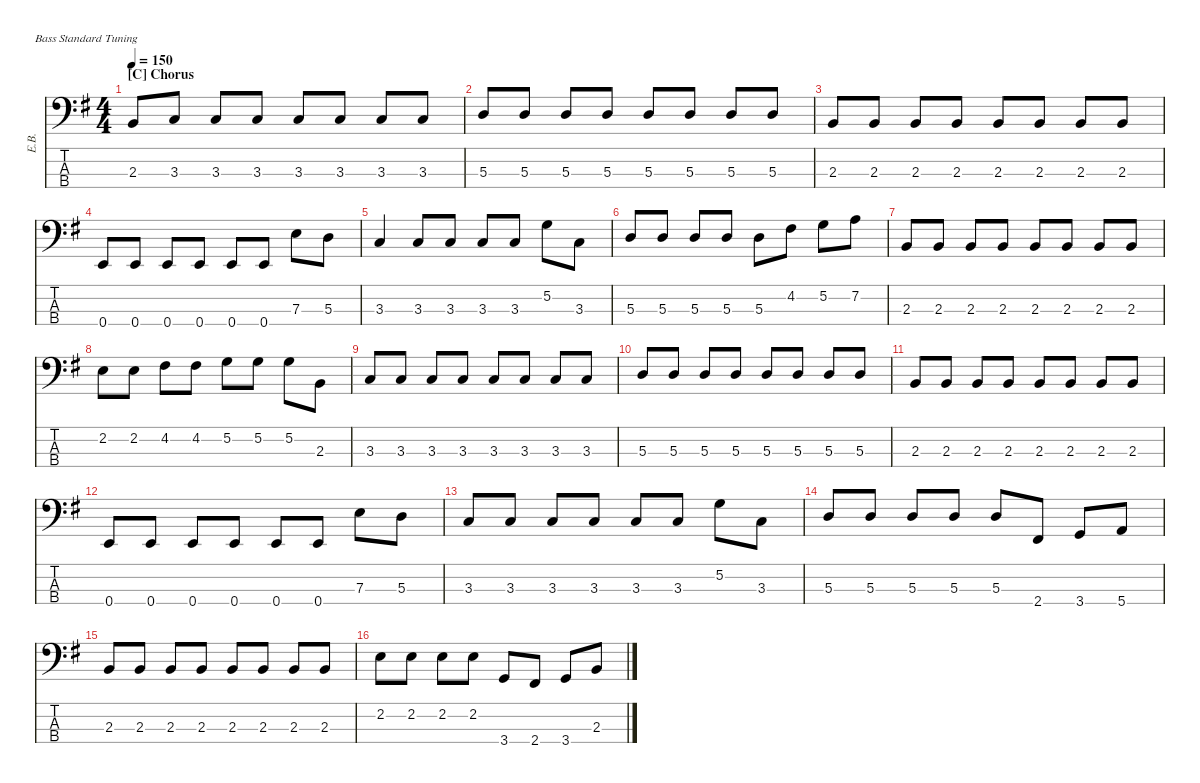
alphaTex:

\defaultSystemsLayout 4
\hideDynamics
\bracketExtendMode nobrackets
\otherSystemsTrackNameOrientation horizontal
\track ("Electric Bass" "E.B.") {defaultSystemsLayout 4 instrument electricbasspick}
\staff {score tabs}
\tuning (G2 D2 A1 E1)
\ts (4 4)
\section ("C" "Chorus")
\tempo 150
\clef f4
\scale
1.14411
\ks g
2.3{acc forcenatural}.8{dy mf beam Up} 3.3{acc forcenatural}.8{beam Up} 3.3{acc forcenatural}.8{beam Up} 3.3{acc forcenatural}.8{beam Up} 3.3{acc forcenatural}.8{beam Up} 3.3{acc forcenatural}.8{beam Up} 3.3{acc forcenatural}.8{beam Up} 3.3{acc forcenatural}.8{beam Up} |
\scale
0.951964 5.3{acc forcenatural}.8{beam Up} 5.3{acc forcenatural}.8{beam Up} 5.3{acc forcenatural}.8{beam Up} 5.3{acc forcenatural}.8{beam Up} 5.3{acc forcenatural}.8{beam Up} 5.3{acc forcenatural}.8{beam Up} 5.3{acc forcenatural}.8{beam Up} 5.3{acc forcenatural}.8{beam Up} |
\scale
0.951964 2.3{acc forcenatural}.8{beam Up} 2.3{acc forcenatural}.8{beam Up} 2.3{acc forcenatural}.8{beam Up} 2.3{acc forcenatural}.8{beam Up} 2.3{acc forcenatural}.8{beam Up} 2.3{acc forcenatural}.8{beam Up} 2.3{acc forcenatural}.8{beam Up} 2.3{acc forcenatural}.8{beam Up} |
\scale
0.951964 0.4{acc forcenatural}.8{beam Up} 0.4{acc forcenatural}.8{beam Up} 0.4{acc forcenatural}.8{beam Up} 0.4{acc forcenatural}.8{beam Up} 0.4{acc forcenatural}.8{beam Up} 0.4{acc forcenatural}.8{beam Up} 7.3{acc forcenatural}.8{beam Down} 5.3{acc forcenatural}.8{beam Down} |
\scale
1.14411 3.3{acc forcenatural}.4{beam Up} 3.3{acc forcenatural}.8{beam Up} 3.3{acc forcenatural}.8{beam Up} 3.3{acc forcenatural}.8{beam Up} 3.3{acc forcenatural}.8{beam Up} 5.2{acc forcenatural}.8{beam Down} 3.3{acc forcenatural}.8{beam Down} |
\scale
0.951964 5.3{acc forcenatural}.8{beam Up} 5.3{acc forcenatural}.8{beam Up} 5.3{acc forcenatural}.8{beam Up} 5.3{acc forcenatural}.8{beam Up} 5.3{acc forcenatural}.8{beam Down} 4.2{acc #}.8{beam Down} 5.2{acc forcenatural}.8{beam Down} 7.2{acc forcenatural}.8{beam Down} |
\scale
0.951964 2.3{acc forcenatural}.8{beam Up} 2.3{acc forcenatural}.8{beam Up} 2.3{acc forcenatural}.8{beam Up} 2.3{acc forcenatural}.8{beam Up} 2.3{acc forcenatural}.8{beam Up} 2.3{acc forcenatural}.8{beam Up} 2.3{acc forcenatural}.8{beam Up} 2.3{acc forcenatural}.8{beam Up} |
\scale
0.951964 2.2{acc forcenatural}.8{beam Down} 2.2{acc forcenatural}.8{beam Down} 4.2{acc #}.8{beam Down} 4.2{acc #}.8{beam Down} 5.2{acc forcenatural}.8{beam Down} 5.2{acc forcenatural}.8{beam Down} 5.2{acc forcenatural}.8{beam Down} 2.3{acc forcenatural}.8{beam Down} |
\scale
1.14411 3.3{acc forcenatural}.8{beam Up} 3.3{acc forcenatural}.8{beam Up} 3.3{acc forcenatural}.8{beam Up} 3.3{acc forcenatural}.8{beam Up} 3.3{acc forcenatural}.8{beam Up} 3.3{acc forcenatural}.8{beam Up} 3.3{acc forcenatural}.8{beam Up} 3.3{acc forcenatural}.8{beam Up} |
\scale
0.951964 5.3{acc forcenatural}.8{beam Up} 5.3{acc forcenatural}.8{beam Up} 5.3{acc forcenatural}.8{beam Up} 5.3{acc forcenatural}.8{beam Up} 5.3{acc forcenatural}.8{beam Up} 5.3{acc forcenatural}.8{beam Up} 5.3{acc forcenatural}.8{beam Up} 5.3{acc forcenatural}.8{beam Up} |
\scale
0.951964 2.3{acc forcenatural}.8{beam Up} 2.3{acc forcenatural}.8{beam Up} 2.3{acc forcenatural}.8{beam Up} 2.3{acc forcenatural}.8{beam Up} 2.3{acc forcenatural}.8{beam Up} 2.3{acc forcenatural}.8{beam Up} 2.3{acc forcenatural}.8{beam Up} 2.3{acc forcenatural}.8{beam Up} |
\scale
0.951964 0.4{acc forcenatural}.8{beam Up} 0.4{acc forcenatural}.8{beam Up} 0.4{acc forcenatural}.8{beam Up} 0.4{acc forcenatural}.8{beam Up} 0.4{acc forcenatural}.8{beam Up} 0.4{acc forcenatural}.8{beam Up} 7.3{acc forcenatural}.8{beam Down} 5.3{acc forcenatural}.8{beam Down} |
\scale
1.14411 3.3{acc forcenatural}.8{beam Up} 3.3{acc forcenatural}.8{beam Up} 3.3{acc forcenatural}.8{beam Up} 3.3{acc forcenatural}.8{beam Up} 3.3{acc forcenatural}.8{beam Up} 3.3{acc forcenatural}.8{beam Up} 5.2{acc forcenatural}.8{beam Down} 3.3{acc forcenatural}.8{beam Down} |
\scale
0.951964 5.3{acc forcenatural}.8{beam Up} 5.3{acc forcenatural}.8{beam Up} 5.3{acc forcenatural}.8{beam Up} 5.3{acc forcenatural}.8{beam Up} 5.3{acc forcenatural}.8{beam Up} 2.4{acc #}.8{beam Up} 3.4{acc forcenatural}.8{beam Up} 5.4{acc forcenatural}.8{beam Up} |
\scale
0.951964 2.3{acc forcenatural}.8{beam Up} 2.3{acc forcenatural}.8{beam Up} 2.3{acc forcenatural}.8{beam Up} 2.3{acc forcenatural}.8{beam Up} 2.3{acc forcenatural}.8{beam Up} 2.3{acc forcenatural}.8{beam Up} 2.3{acc forcenatural}.8{beam Up} 2.3{acc forcenatural}.8{beam Up} |
\scale
0.951964 2.2{acc forcenatural}.8{beam Down} 2.2{acc forcenatural}.8{beam Down} 2.2{acc forcenatural}.8{beam Down} 2.2{acc forcenatural}.8{beam Down} 3.4{acc forcenatural}.8{beam Up} 2.4{acc #}.8{beam Up} 3.4{acc forcenatural}.8{beam Up} 2.3{acc forcenatural}.8{beam Up}
